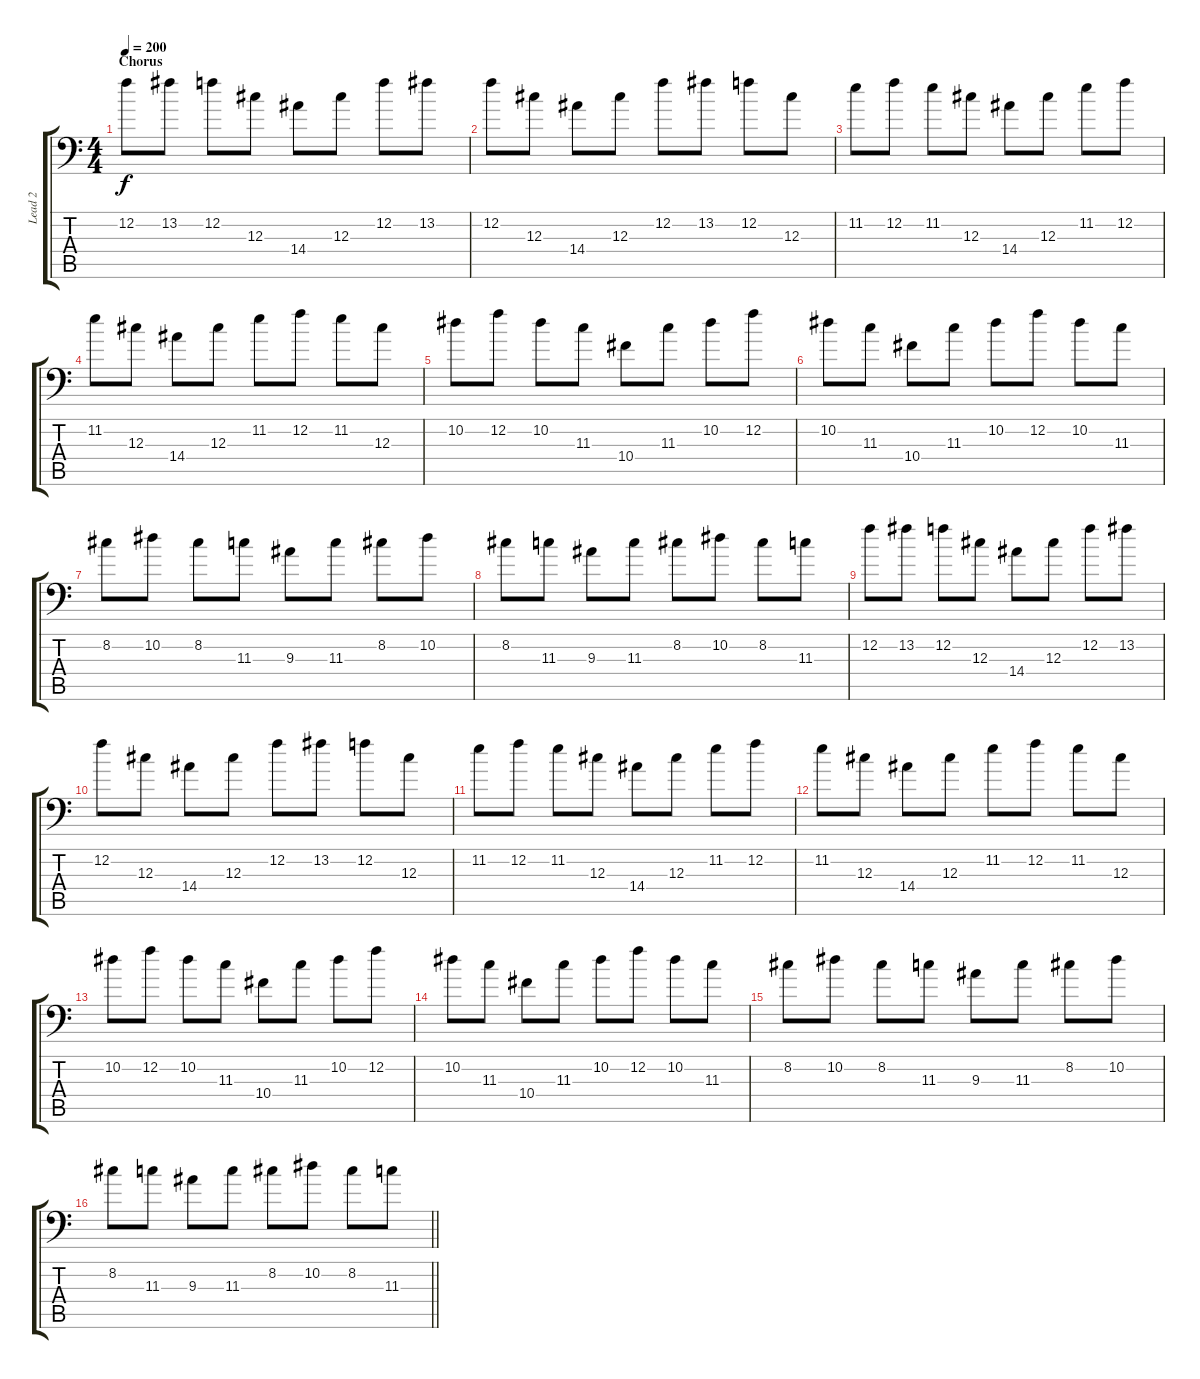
\track ("Lead 2" "Lead 2") {instrument overdrivenguitar}
\staff {score tabs}
\tuning (Bb3 F3 Db3 Ab2 Eb2 Bb1) {hide}
\ts (4 4)
\section ("" "Chorus")
\tempo 200
\clef f4
\ks c
12.2.8{dy f} 13.2.8 12.2.8 12.3.8 14.4.8 12.3.8 12.2.8 13.2.8 |
12.2.8 12.3.8 14.4.8 12.3.8 12.2.8 13.2.8 12.2.8 12.3.8 |
11.2.8 12.2.8 11.2.8 12.3.8 14.4.8 12.3.8 11.2.8 12.2.8 |
11.2.8 12.3.8 14.4.8 12.3.8 11.2.8 12.2.8 11.2.8 12.3.8 |
10.2.8 12.2.8 10.2.8 11.3.8 10.4.8 11.3.8 10.2.8 12.2.8 |
10.2.8 11.3.8 10.4.8 11.3.8 10.2.8 12.2.8 10.2.8 11.3.8 |
8.2.8 10.2.8 8.2.8 11.3.8 9.3.8 11.3.8 8.2.8 10.2.8 |
8.2.8 11.3.8 9.3.8 11.3.8 8.2.8 10.2.8 8.2.8 11.3.8 |
12.2.8 13.2.8 12.2.8 12.3.8 14.4.8 12.3.8 12.2.8 13.2.8 |
12.2.8 12.3.8 14.4.8 12.3.8 12.2.8 13.2.8 12.2.8 12.3.8 |
11.2.8 12.2.8 11.2.8 12.3.8 14.4.8 12.3.8 11.2.8 12.2.8 |
11.2.8 12.3.8 14.4.8 12.3.8 11.2.8 12.2.8 11.2.8 12.3.8 |
10.2.8 12.2.8 10.2.8 11.3.8 10.4.8 11.3.8 10.2.8 12.2.8 |
10.2.8 11.3.8 10.4.8 11.3.8 10.2.8 12.2.8 10.2.8 11.3.8 |
8.2.8 10.2.8 8.2.8 11.3.8 9.3.8 11.3.8 8.2.8 10.2.8 |
\barLineRight lightlight
8.2.8 11.3.8 9.3.8 11.3.8 8.2.8 10.2.8 8.2.8 11.3.8
